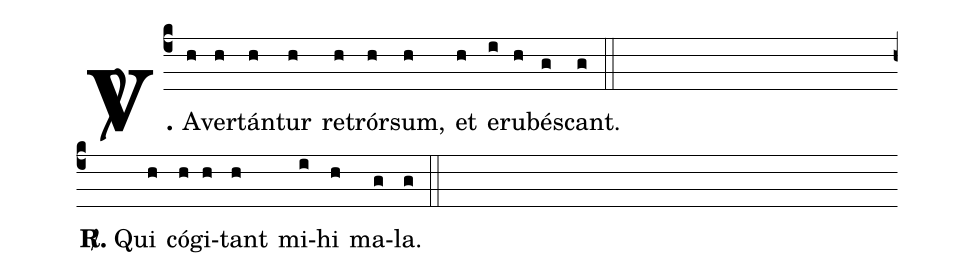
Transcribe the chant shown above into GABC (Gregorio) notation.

%%
(c4)<b><sp>V/</sp>.</b> A(h)ver(h)tán(h)tur(h) re(h)trór(h)sum,(h) et(h) e(i)ru(h)bé(g)scant.(g) (::Z)
<b><sp>R/</sp>.</b> Qui(h) có(h)gi(h)tant(h) mi(i)hi(h) ma(g)la.(g) (::)
